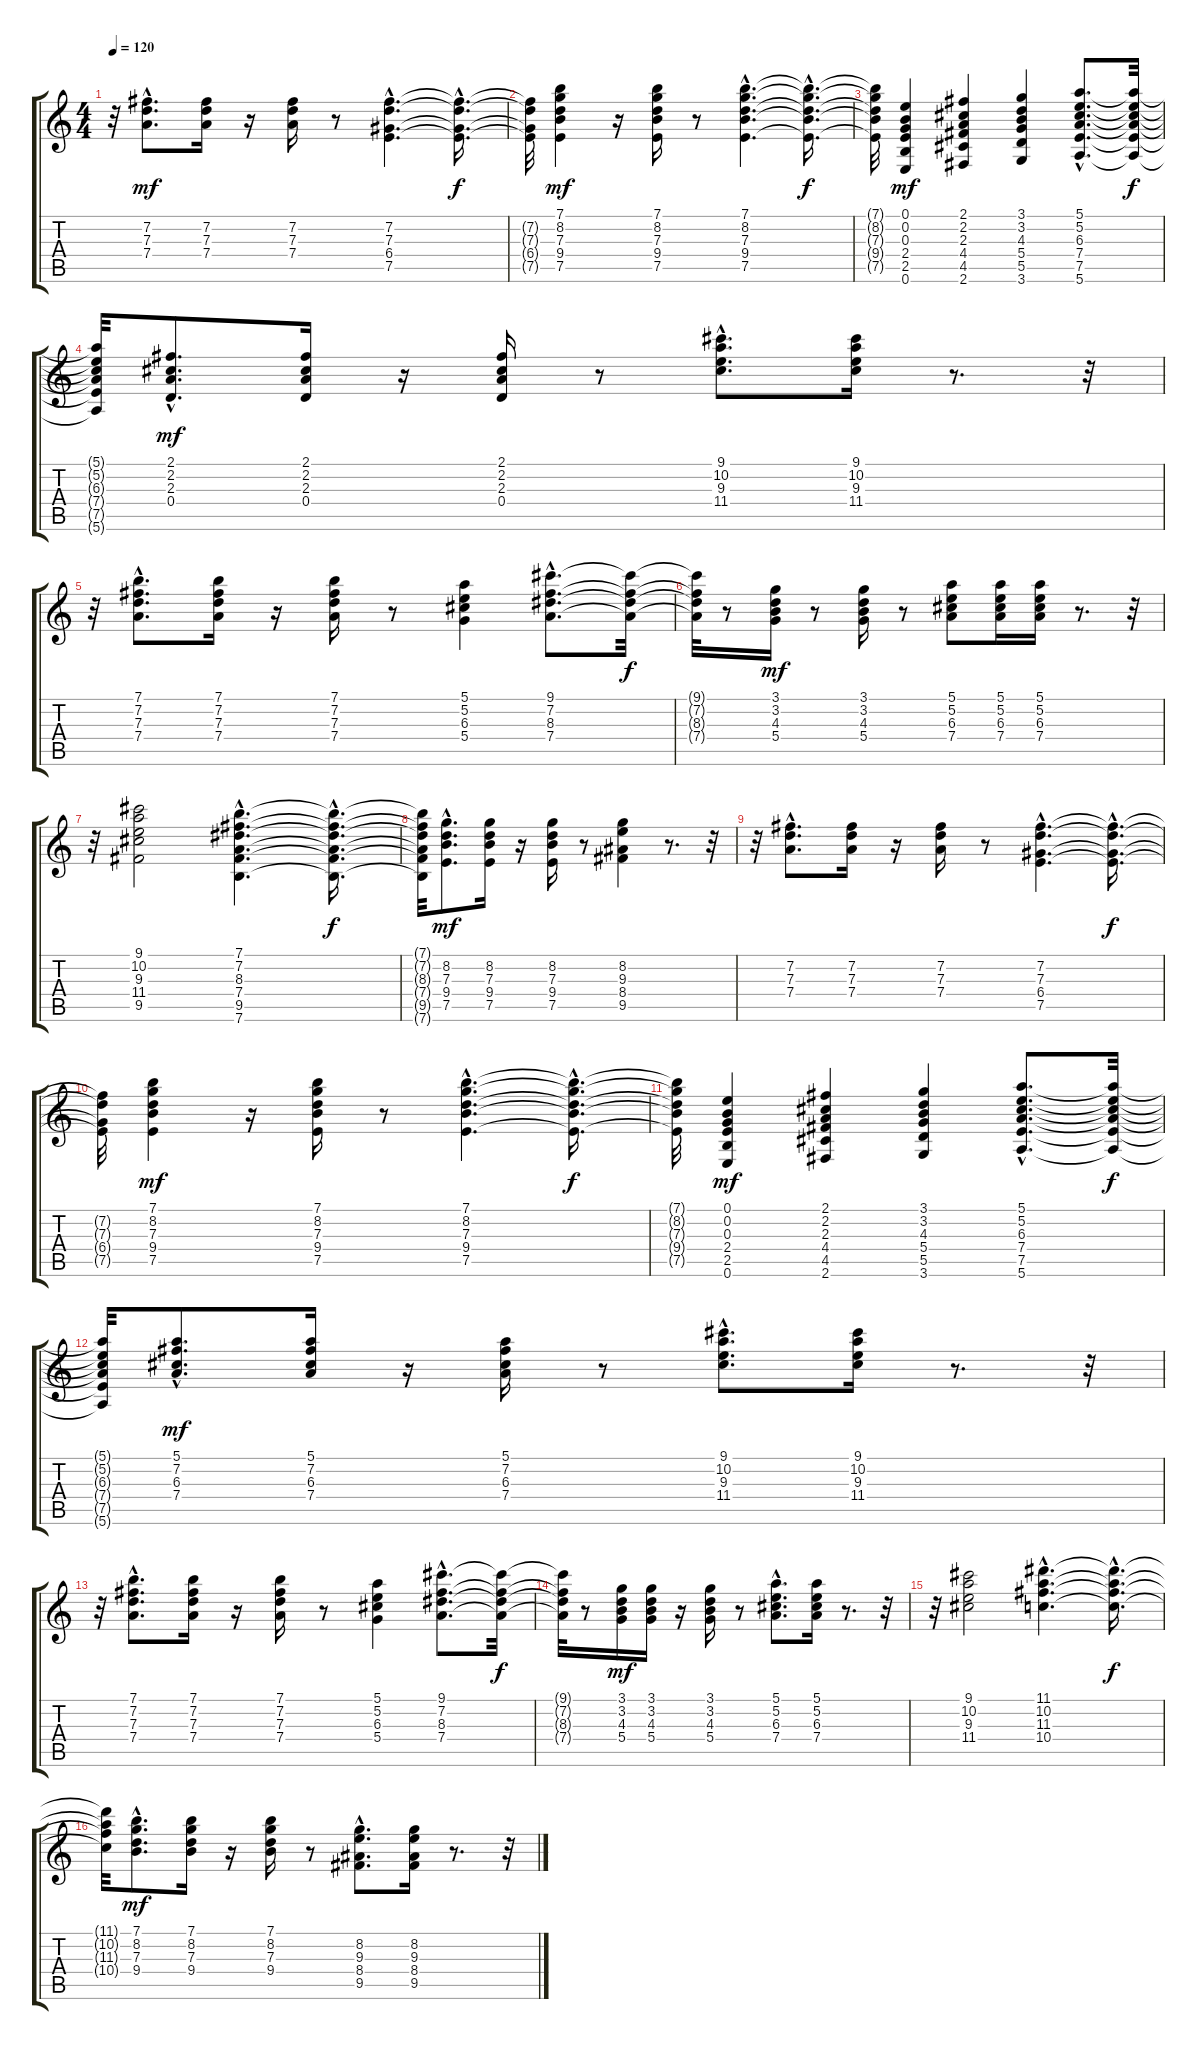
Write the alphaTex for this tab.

\track "" {instrument electricguitarjazz}
\staff {score tabs}
\tuning (E4 B3 G3 D3 A2 E2) {hide}
\ts (4 4)
\tempo 120
\clef g2
\ks c
r.32{dy mf} (7.2{hac} 7.3{hac} 7.4{hac}).8{d} (7.2 7.3 7.4).16 r.16 (7.2 7.3 7.4).16 r.8 (7.2{hac} 7.3{hac} 6.4{hac} 7.5{hac}).4{d} (7.2{hac t} 7.3{hac t} 6.4{hac t} 7.5{hac t}).16{d dy f} |
(7.2{t} 7.3{t} 6.4{t} 7.5{t}).32 (7.1 8.2 7.3 9.4 7.5).4{dy mf} r.16 (7.1 8.2 7.3 9.4 7.5).16 r.8 (7.1{hac} 8.2{hac} 7.3{hac} 9.4{hac} 7.5{hac}).4{d} (7.1{hac t} 8.2{hac t} 7.3{hac t} 9.4{hac t} 7.5{hac t}).16{d dy f} |
(7.1{t} 8.2{t} 7.3{t} 9.4{t} 7.5{t}).32 (0.1 0.2 0.3 2.4 2.5 0.6).4{dy mf} (2.1 2.2 2.3 4.4 4.5 2.6).4 (3.1 3.2 4.3 5.4 5.5 3.6).4 (5.1{hac} 5.2{hac} 6.3{hac} 7.4{hac} 7.5{hac} 5.6{hac}).8{d} (5.1{t} 5.2{t} 6.3{t} 7.4{t} 7.5{t} 5.6{t}).32{dy f} |
(5.1{t} 5.2{t} 6.3{t} 7.4{t} 7.5{t} 5.6{t}).32 (2.1{hac} 2.2{hac} 2.3{hac} 0.4{hac}).8{d dy mf} (2.1 2.2 2.3 0.4).16 r.16 (2.1 2.2 2.3 0.4).16 r.8 (9.1{hac} 10.2{hac} 9.3{hac} 11.4{hac}).8{d} (9.1 10.2 9.3 11.4).16 r.8{d} r.32 |
r.32 (7.1{hac} 7.2{hac} 7.3{hac} 7.4{hac}).8{d} (7.1 7.2 7.3 7.4).16 r.16 (7.1 7.2 7.3 7.4).16 r.8 (5.1 5.2 6.3 5.4).4 (9.1{hac} 7.2{hac} 8.3{hac} 7.4{hac}).8{d} (9.1{t} 7.2{t} 8.3{t} 7.4{t}).32{dy f} |
(9.1{t} 7.2{t} 8.3{t} 7.4{t}).32 r.8 (3.1 3.2 4.3 5.4).16{dy mf} r.8 (3.1 3.2 4.3 5.4).16 r.8 (5.1 5.2 6.3 7.4).8 (5.1 5.2 6.3 7.4).16 (5.1 5.2 6.3 7.4).16 r.8{d} r.32 |
r.32 (9.1 10.2 9.3 11.4 9.5).2 (7.1{hac} 7.2{hac} 8.3{hac} 7.4{hac} 9.5{hac} 7.6{hac}).4{d} (7.1{hac t} 7.2{hac t} 8.3{hac t} 7.4{hac t} 9.5{hac t} 7.6{hac t}).16{d dy f} |
(7.1{t} 7.2{t} 8.3{t} 7.4{t} 9.5{t} 7.6{t}).32 (8.2{hac} 7.3{hac} 9.4{hac} 7.5{hac}).8{d dy mf} (8.2 7.3 9.4 7.5).16 r.16 (8.2 7.3 9.4 7.5).16 r.8 (8.2 9.3 8.4 9.5).4 r.8{d} r.32 |
r.32 (7.2{hac} 7.3{hac} 7.4{hac}).8{d} (7.2 7.3 7.4).16 r.16 (7.2 7.3 7.4).16 r.8 (7.2{hac} 7.3{hac} 6.4{hac} 7.5{hac}).4{d} (7.2{hac t} 7.3{hac t} 6.4{hac t} 7.5{hac t}).16{d dy f} |
(7.2{t} 7.3{t} 6.4{t} 7.5{t}).32 (7.1 8.2 7.3 9.4 7.5).4{dy mf} r.16 (7.1 8.2 7.3 9.4 7.5).16 r.8 (7.1{hac} 8.2{hac} 7.3{hac} 9.4{hac} 7.5{hac}).4{d} (7.1{hac t} 8.2{hac t} 7.3{hac t} 9.4{hac t} 7.5{hac t}).16{d dy f} |
(7.1{t} 8.2{t} 7.3{t} 9.4{t} 7.5{t}).32 (0.1 0.2 0.3 2.4 2.5 0.6).4{dy mf} (2.1 2.2 2.3 4.4 4.5 2.6).4 (3.1 3.2 4.3 5.4 5.5 3.6).4 (5.1{hac} 5.2{hac} 6.3{hac} 7.4{hac} 7.5{hac} 5.6{hac}).8{d} (5.1{t} 5.2{t} 6.3{t} 7.4{t} 7.5{t} 5.6{t}).32{dy f} |
(5.1{t} 5.2{t} 6.3{t} 7.4{t} 7.5{t} 5.6{t}).32 (5.1{hac} 7.2{hac} 6.3{hac} 7.4{hac}).8{d dy mf} (5.1 7.2 6.3 7.4).16 r.16 (5.1 7.2 6.3 7.4).16 r.8 (9.1{hac} 10.2{hac} 9.3{hac} 11.4{hac}).8{d} (9.1 10.2 9.3 11.4).16 r.8{d} r.32 |
r.32 (7.1{hac} 7.2{hac} 7.3{hac} 7.4{hac}).8{d} (7.1 7.2 7.3 7.4).16 r.16 (7.1 7.2 7.3 7.4).16 r.8 (5.1 5.2 6.3 5.4).4 (9.1{hac} 7.2{hac} 8.3{hac} 7.4{hac}).8{d} (9.1{t} 7.2{t} 8.3{t} 7.4{t}).32{dy f} |
(9.1{t} 7.2{t} 8.3{t} 7.4{t}).32 r.8 (3.1 3.2 4.3 5.4).16{dy mf} (3.1 3.2 4.3 5.4).16 r.16 (3.1 3.2 4.3 5.4).16 r.8 (5.1{hac} 5.2{hac} 6.3{hac} 7.4{hac}).8{d} (5.1 5.2 6.3 7.4).16 r.8{d} r.32 |
r.32 (9.1 10.2 9.3 11.4).2 (11.1{hac} 10.2{hac} 11.3{hac} 10.4{hac}).4{d} (11.1{hac t} 10.2{hac t} 11.3{hac t} 10.4{hac t}).16{d dy f} |
(11.1{t} 10.2{t} 11.3{t} 10.4{t}).32 (7.1{hac} 8.2{hac} 7.3{hac} 9.4{hac}).8{d dy mf} (7.1 8.2 7.3 9.4).16 r.16 (7.1 8.2 7.3 9.4).16 r.8 (8.2{hac} 9.3{hac} 8.4{hac} 9.5{hac}).8{d} (8.2 9.3 8.4 9.5).16 r.8{d} r.32
